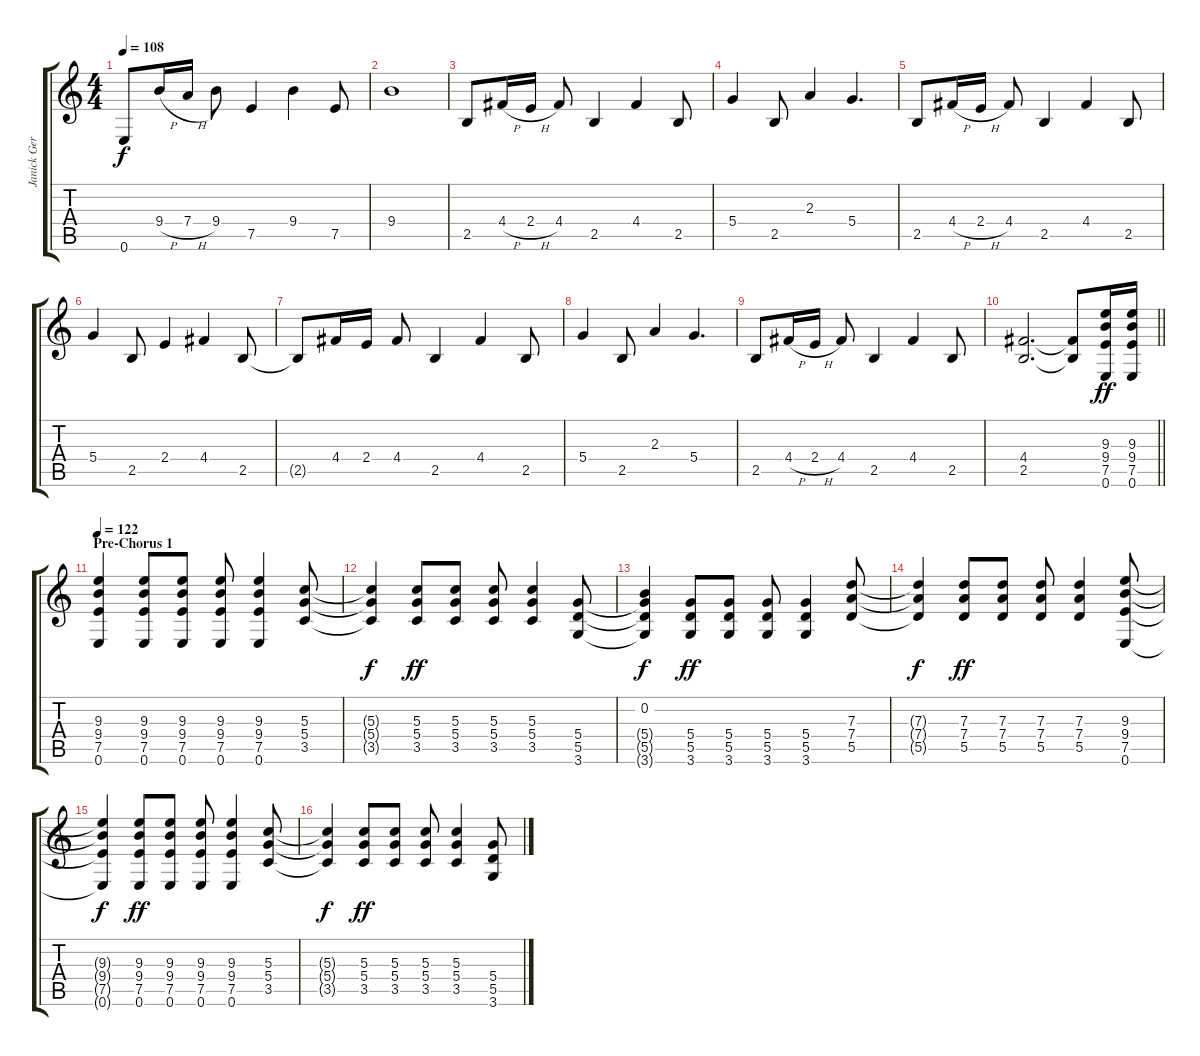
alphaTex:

\track ("Janick Gers" "Janick Ger") {instrument distortionguitar}
\staff {score tabs}
\tuning (E4 B3 G3 D3 A2 E2) {hide}
\ts (4 4)
\tempo 108
\clef g2
\ks c
0.6{t}.8{dy f} 9.4{h}.16 7.4{h}.16 9.4.8 7.5.4 9.4.4 7.5.8 |
9.4.1 |
2.5.8 4.4{h}.16 2.4{h}.16 4.4.8 2.5.4 4.4.4 2.5.8 |
5.4.4 2.5.8 2.3.4 5.4.4{d} |
2.5.8 4.4{h}.16 2.4{h}.16 4.4.8 2.5.4 4.4.4 2.5.8 |
5.4.4 2.5.8 2.4.4 4.4.4 2.5.8 |
2.5{t}.8 4.4.16 2.4.16 4.4.8 2.5.4 4.4.4 2.5.8 |
5.4.4 2.5.8 2.3.4 5.4.4{d} |
2.5.8 4.4{h}.16 2.4{h}.16 4.4.8 2.5.4 4.4.4 2.5.8 |
\barLineRight lightlight
(4.4 2.5).2{d} (4.4{t} 2.5{t}).8 (9.3 9.4 7.5 0.6).16{dy ff} (9.3 9.4 7.5 0.6).16 |
\section ("" "Pre-Chorus 1")
\tempo 122
(9.3 9.4 7.5 0.6).4 (9.3 9.4 7.5 0.6).8 (9.3 9.4 7.5 0.6).8 (9.3 9.4 7.5 0.6).8 (9.3 9.4 7.5 0.6).4 (5.3 5.4 3.5).8 |
(5.3{t} 5.4{t} 3.5{t}).4{dy f} (5.3 5.4 3.5).8{dy ff} (5.3 5.4 3.5).8 (5.3 5.4 3.5).8 (5.3 5.4 3.5).4 (5.4 5.5 3.6).8 |
(0.2 5.4{t} 5.5{t} 3.6{t}).4{dy f} (5.4 5.5 3.6).8{dy ff} (5.4 5.5 3.6).8 (5.4 5.5 3.6).8 (5.4 5.5 3.6).4 (7.3 7.4 5.5).8 |
(7.3{t} 7.4{t} 5.5{t}).4{dy f} (7.3 7.4 5.5).8{dy ff} (7.3 7.4 5.5).8 (7.3 7.4 5.5).8 (7.3 7.4 5.5).4 (9.3 9.4 7.5 0.6).8 |
(9.3{t} 9.4{t} 7.5{t} 0.6{t}).4{dy f} (9.3 9.4 7.5 0.6).8{dy ff} (9.3 9.4 7.5 0.6).8 (9.3 9.4 7.5 0.6).8 (9.3 9.4 7.5 0.6).4 (5.3 5.4 3.5).8 |
(5.3{t} 5.4{t} 3.5{t}).4{dy f} (5.3 5.4 3.5).8{dy ff} (5.3 5.4 3.5).8 (5.3 5.4 3.5).8 (5.3 5.4 3.5).4 (5.4 5.5 3.6).8
